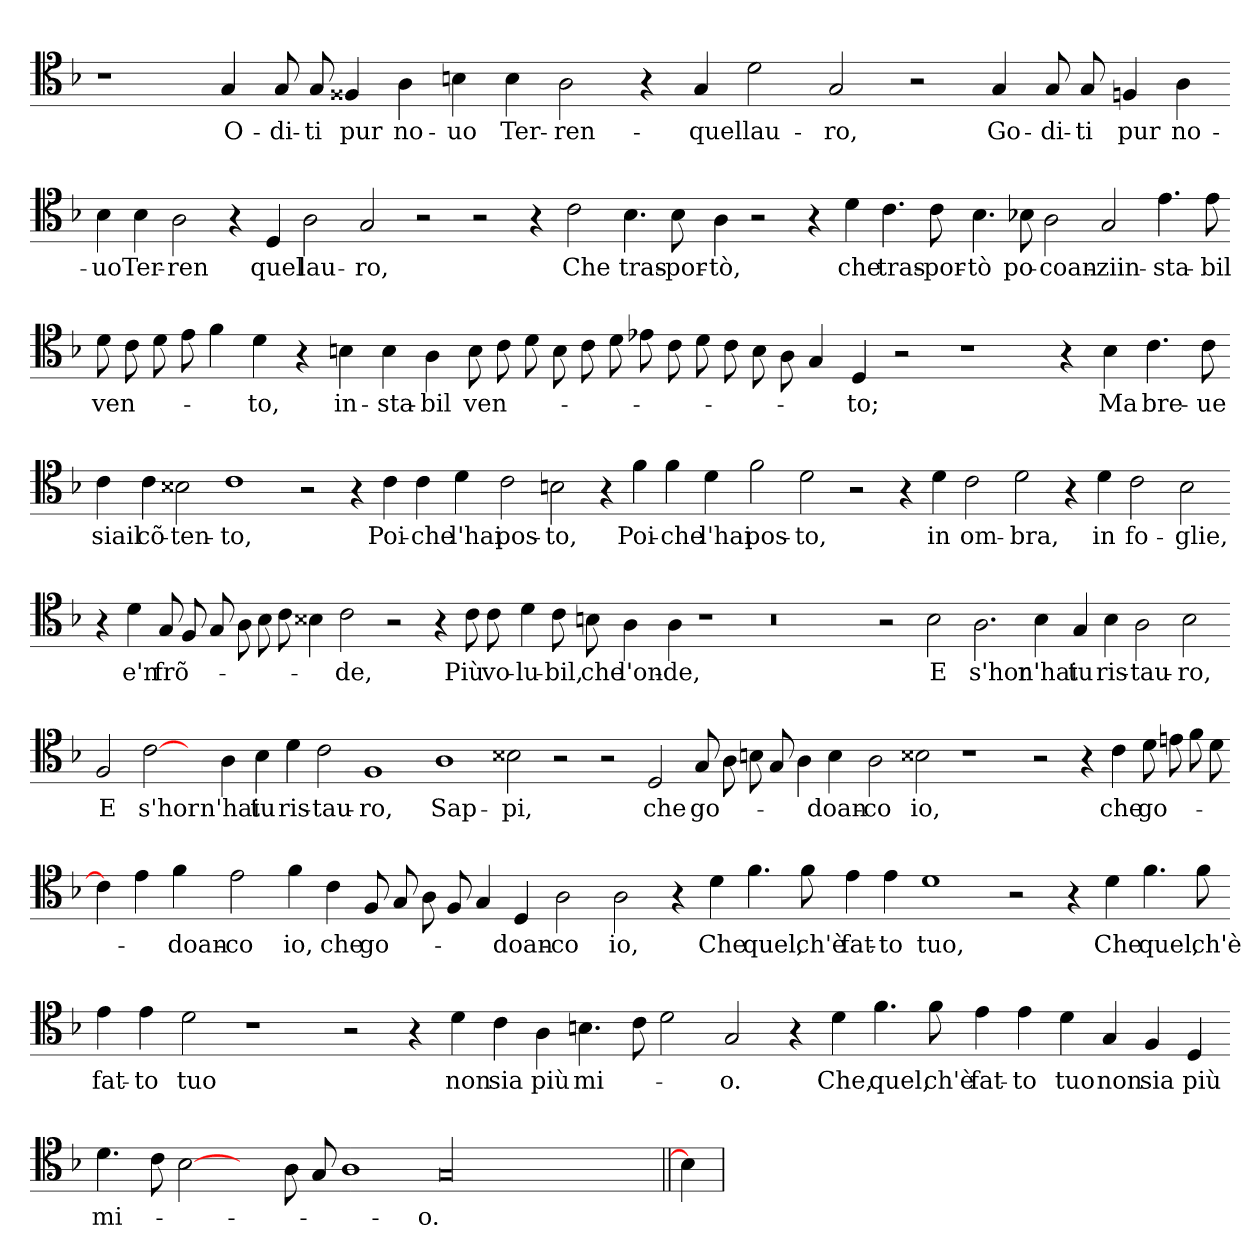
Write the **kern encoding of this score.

**kern	**text
*part1	*part1
*staff1	*staff1
*clefC4	*
*k[b-]	*
=	=
1r	.
4G	O-
8G	di-
8G	ti
4F##X	pur
4A	no-
4B	uo
4B	Ter-
2A	ren-
4r	.
4G	quel
2d	lau-
2G	ro,
2r	.
4G	Go-
8G	di-
8G	ti
4F	pur
4A	no-
=-	=-
4B	uo
4B	Ter-
2A	ren
4r	.
4D	quel
2A	lau-
2G	ro,
2r	.
2r	.
4r	.
2c	Che
4.B	tras-
8B	por-
4A	tò,
2r	.
4r	.
4d	che
4.c	tras-
8c	por-
4.B	tò
8B-X	po-
2A	coan-
2G	ziin-
4.e	sta-
8e	bil
=-	=-
8d	ven-
8c	.
8d	.
8e	.
4f	.
4d	to,
4r	.
4B	in-
4B	sta-
4A	bil
8B	ven-
8c	.
8d	.
8B	.
8c	.
8d	.
8e-X	.
8c	.
8d	.
8c	.
8B	.
8A\	.
4G	.
4D	to;
2r	.
1r	.
4r	.
4B	Ma
4.c	bre-
8c	ue
=-	=-
4c	siail
4c	cõ-
2B##X	ten-
1c	to,
2r	.
4r	.
4c	Poi-
4c	che
4d	l'hai
2c	pos-
2B	to,
4r	.
4f	Poi-
4f	che
4d	l'hai
2f	pos-
2d	to,
2r	.
4r	.
4d	in
2c	om-
2d	bra,
4r	.
4d	in
2c	fo-
2B	glie,
=-	=-
4r	.
4d	e'n
8G	frõ-
8F	.
8G	.
8A	.
8B	.
8c	.
4B##X	.
2c	de,
2r	.
4r	.
8c	Più
8c	vo-
4d	lu-
8c	bil,
8B	che
4A	l'on-
4A	de,
1r	.
0r	.
2r	.
2B	E
2.A	s'hor
4B	n'hai
4G	tu
4B	ris-
2A	tau-
2B	ro,
=-	=-
2F	E
[2c	s'hor
4ryy	.
4A	n'hai
4B	tu
4d	ris-
2c	tau-
1F	ro,
1A	Sap-
2B##X	pi,
2r	.
2r	.
2D	che
8G	go-
8A	.
8B	.
8G	.
4A	.
4B	doan-
2A	co
2B##X	io,
1r	.
2r	.
4r	.
4c	che
8d	go-
8e	.
8f	.
8d	.
=-	=-
4c]	.
4e	.
4f	doan-
2e	co
4f	io,
4c	che
8F	go-
8G	.
8A	.
8F	.
4G	.
4D	doan-
2A	co
2A	io,
4r	.
4d	Che
4.f	quel,
8f	ch'ѐ
4e	fat-
4e	to
1d	tuo,
2r	.
4r	.
4d	Che
4.f	quel,
8f	ch'ѐ
=-	=-
4e	fat-
4e	to
2d	tuo
1r	.
2r	.
4r	.
4d	non
4c	sia
4A	più
4.B	mi-
8c	.
2d	.
2G	o.
4r	.
4d	Che,
4.f	quel,
8f	ch'ѐ
4e	fat-
4e	to
4d	tuo
4G	non
4F	sia
4D	più
=-	=-
4.d	mi-
8c	.
[2B	.
4ryy	.
8A	.
8G	.
1A	.
00G/	o.
=1||	=1||
4B]	.
=	=
*-	*-
